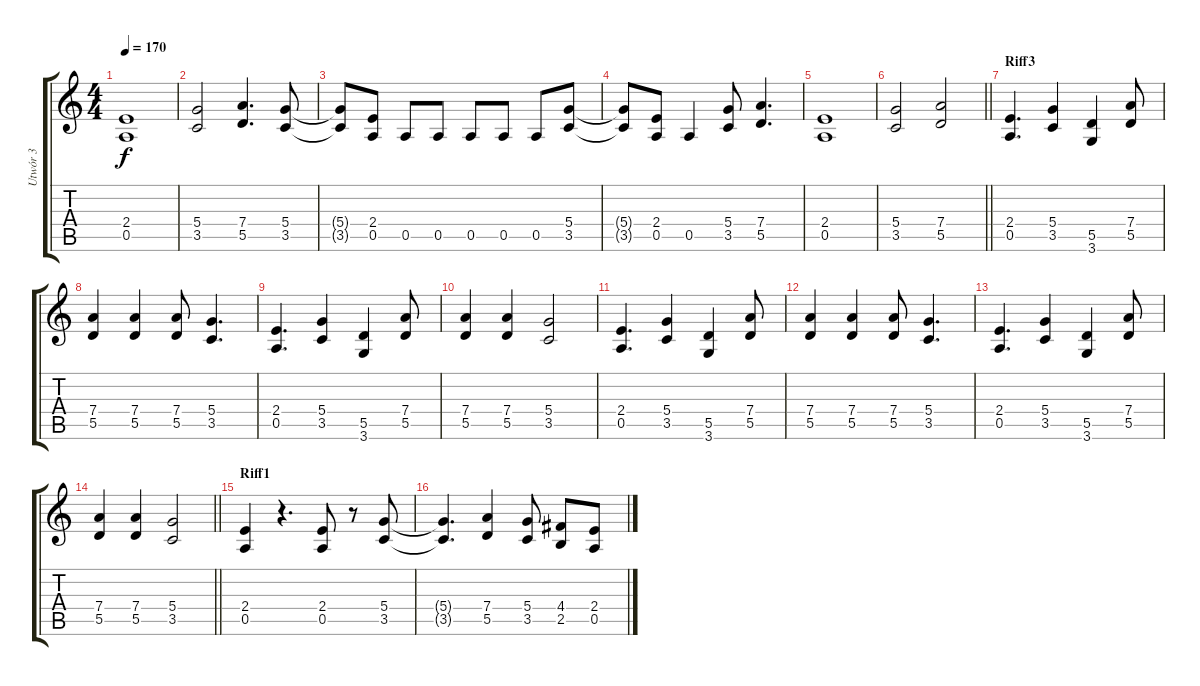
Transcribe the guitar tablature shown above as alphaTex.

\track ("Utwór 3" "Utwór 3") {instrument overdrivenguitar}
\staff {score tabs}
\tuning (E4 B3 G3 D3 A2 E2) {hide}
\ts (4 4)
\tempo 170
\clef g2
\ks c
(2.4 0.5).1{dy f} |
(5.4 3.5).2 (7.4 5.5).4{d} (5.4 3.5).8 |
(5.4{t} 3.5{t}).8 (2.4 0.5).8 0.5.8 0.5.8 0.5.8 0.5.8 0.5.8 (5.4 3.5).8 |
(5.4{t} 3.5{t}).8 (2.4 0.5).8 0.5.4 (5.4 3.5).8 (7.4 5.5).4{d} |
(2.4 0.5).1 |
\barLineRight lightlight
(5.4 3.5).2 (7.4 5.5).2 |
\section ("" "Riff3")
(2.4 0.5).4{d} (5.4 3.5).4 (5.5 3.6).4 (7.4 5.5).8 |
(7.4 5.5).4 (7.4 5.5).4 (7.4 5.5).8 (5.4 3.5).4{d} |
(2.4 0.5).4{d} (5.4 3.5).4 (5.5 3.6).4 (7.4 5.5).8 |
(7.4 5.5).4 (7.4 5.5).4 (5.4 3.5).2 |
(2.4 0.5).4{d} (5.4 3.5).4 (5.5 3.6).4 (7.4 5.5).8 |
(7.4 5.5).4 (7.4 5.5).4 (7.4 5.5).8 (5.4 3.5).4{d} |
(2.4 0.5).4{d} (5.4 3.5).4 (5.5 3.6).4 (7.4 5.5).8 |
\barLineRight lightlight
(7.4 5.5).4 (7.4 5.5).4 (5.4 3.5).2 |
\section ("" "Riff1")
(2.4 0.5).4 r.4{d} (2.4 0.5).8 r.8 (5.4 3.5).8 |
(5.4{t} 3.5{t}).4{d} (7.4 5.5).4 (5.4 3.5).8 (4.4 2.5).8 (2.4 0.5).8
